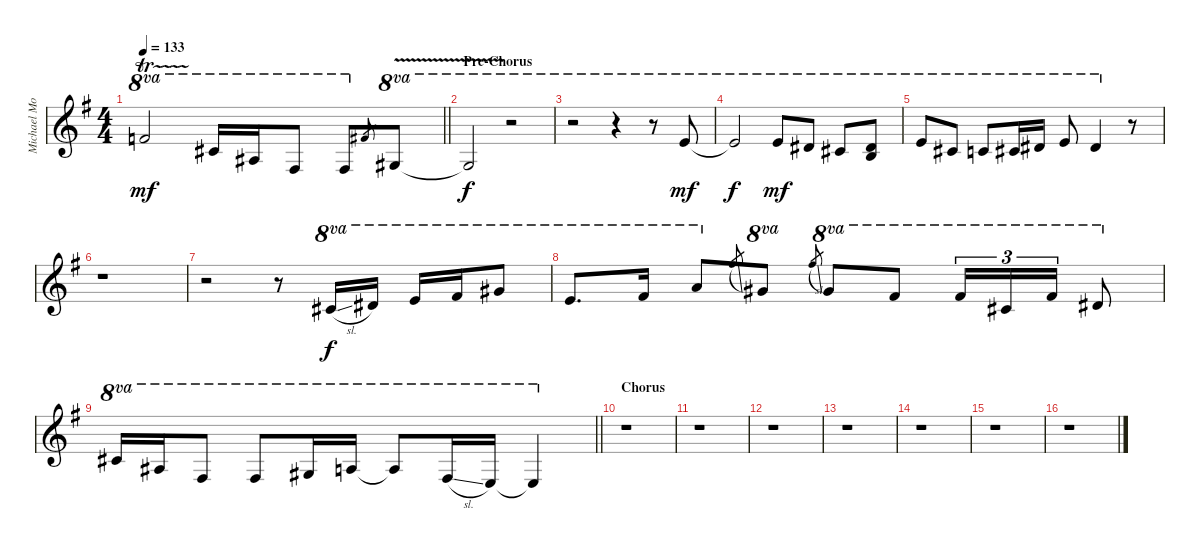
\track ("Michael Monroe - Harmonica" "Michael Mo") {instrument harmonica}
\staff {score}
\tuning (Eb4 Bb3 Gb3 Db3 Ab2 Eb2) {hide}
\ts (4 4)
\tempo 133
\clef g2
\barLineRight lightlight
\ks g
19.2{tr (15 32)}.2{ot 8va dy mf} 15.2.16{ot 8va} 16.3.16{ot 8va} 17.4.8{ot 8va} 17.4.8{ot 8va} 17.4.8{gr} 19.4{v}.8{ot 8va} |
\section ("" "Pre-Chorus")
19.4{t}.2{ot 8va dy f} r.2{ot 8va} |
r.2{ot 8va} r.4{ot 8va} r.8{ot 8va} 18.2.8{ot 8va dy mf} |
18.2{t}.2{ot 8va dy f} 18.2.8{ot 8va dy mf} 17.2.8{ot 8va} 15.2.8{ot 8va} (17.2 17.3).8{ot 8va} |
18.2.8{ot 8va} 15.2.8{ot 8va} 14.2.8{ot 8va} 15.2.16{ot 8va} 17.2.16{ot 8va} 18.2.8{ot 8va} 17.2.4{ot 8va} r.8 |
r.1 |
r.2 r.8 15.2{sl}.16{ot 8va dy f} 17.2.16{ot 8va} 13.1.16{ot 8va} 15.1.16{ot 8va} 17.1.8{ot 8va} |
13.1.8{d ot 8va} 15.1.16{ot 8va} 18.1.8{ot 8va} 15.1{sl}.8{gr} 17.1.8{ot 8va} 15.1{sl}.8{gr} 17.1.8{ot 8va} 15.1.8{ot 8va} 15.1.16{tu (3 2) ot 8va} 15.2.16{tu (3 2) ot 8va} 15.1.16{tu (3 2) ot 8va} 17.2.8{ot 8va} |
\barLineRight lightlight
15.2.16{ot 8va} 16.3.16{ot 8va} 17.4.8{ot 8va} 17.4.8{ot 8va} 19.4.16{ot 8va} 15.3.16{ot 8va} 15.3{t}.8{ot 8va} 17.4{sl}.16{ot 8va} 15.4.16{ot 8va} 15.4{t}.4{ot 8va} |
\section ("" "Chorus")
r.1 |
r.1 |
r.1 |
r.1 |
r.1 |
r.1 |
r.1
